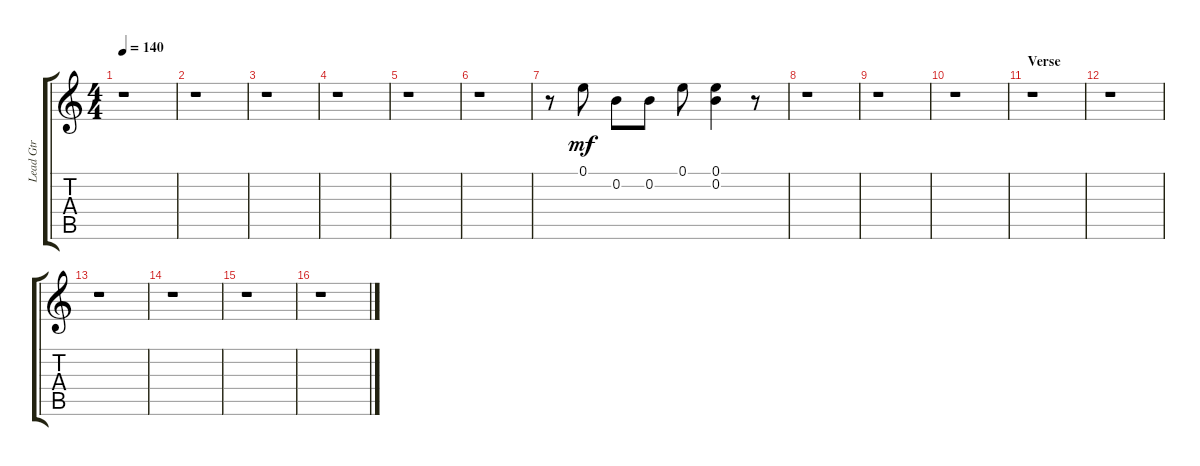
\track ("Lead Gtr" "Lead Gtr") {instrument distortionguitar}
\staff {score tabs}
\tuning (E4 B3 G3 D3 A2 E2) {hide}
\ts (4 4)
\tempo 140
\clef g2
\ks c
r.1{dy mf instrument distortionguitar} |
r.1 |
r.1 |
r.1 |
r.1 |
r.1 |
r.8 0.1.8 0.2.8 0.2.8 0.1.8 (0.1 0.2).4 r.8 |
r.1 |
r.1 |
r.1 |
\section ("" "Verse")
r.1 |
r.1 |
r.1 |
r.1 |
r.1 |
r.1
